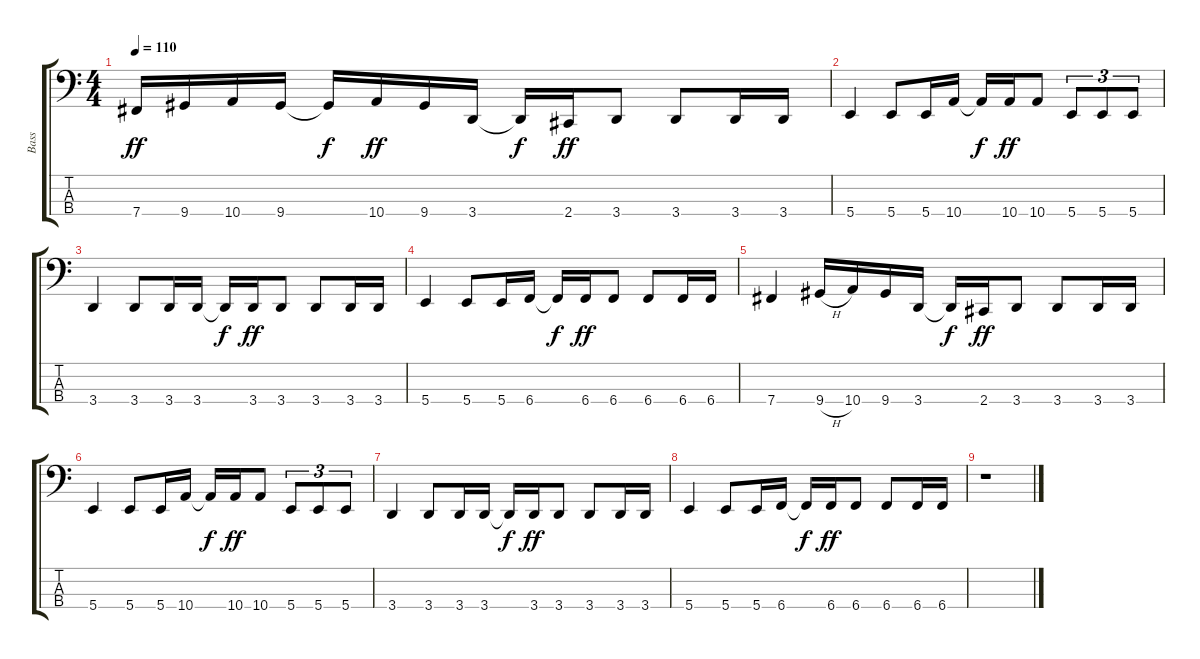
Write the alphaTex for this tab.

\track ("Bass" "Bass") {instrument electricbasspick}
\staff {score tabs}
\tuning (C2 G1 D1 B0) {hide}
\ts (4 4)
\tempo 110
\clef f4
\ks c
7.4.16{dy ff} 9.4.16 10.4.16 9.4.16 9.4{t}.16{dy f} 10.4.16{dy ff} 9.4.16 3.4.16 3.4{t}.16{dy f} 2.4.16{dy ff} 3.4.8 3.4.8 3.4.16 3.4.16 |
5.4.4 5.4.8 5.4.16 10.4.16 10.4{t}.16{dy f} 10.4.16{dy ff} 10.4.8 5.4.8{tu (3 2)} 5.4.8{tu (3 2)} 5.4.8{tu (3 2)} |
3.4.4 3.4.8 3.4.16 3.4.16 3.4{t}.16{dy f} 3.4.16{dy ff} 3.4.8 3.4.8 3.4.16 3.4.16 |
5.4.4 5.4.8 5.4.16 6.4.16 6.4{t}.16{dy f} 6.4.16{dy ff} 6.4.8 6.4.8 6.4.16 6.4.16 |
7.4.4 9.4{h}.16 10.4.16 9.4.16 3.4.16 3.4{t}.16{dy f} 2.4.16{dy ff} 3.4.8 3.4.8 3.4.16 3.4.16 |
5.4.4 5.4.8 5.4.16 10.4.16 10.4{t}.16{dy f} 10.4.16{dy ff} 10.4.8 5.4.8{tu (3 2)} 5.4.8{tu (3 2)} 5.4.8{tu (3 2)} |
3.4.4 3.4.8 3.4.16 3.4.16 3.4{t}.16{dy f} 3.4.16{dy ff} 3.4.8 3.4.8 3.4.16 3.4.16 |
5.4.4 5.4.8 5.4.16 6.4.16 6.4{t}.16{dy f} 6.4.16{dy ff} 6.4.8 6.4.8 6.4.16 6.4.16 |
r.1
